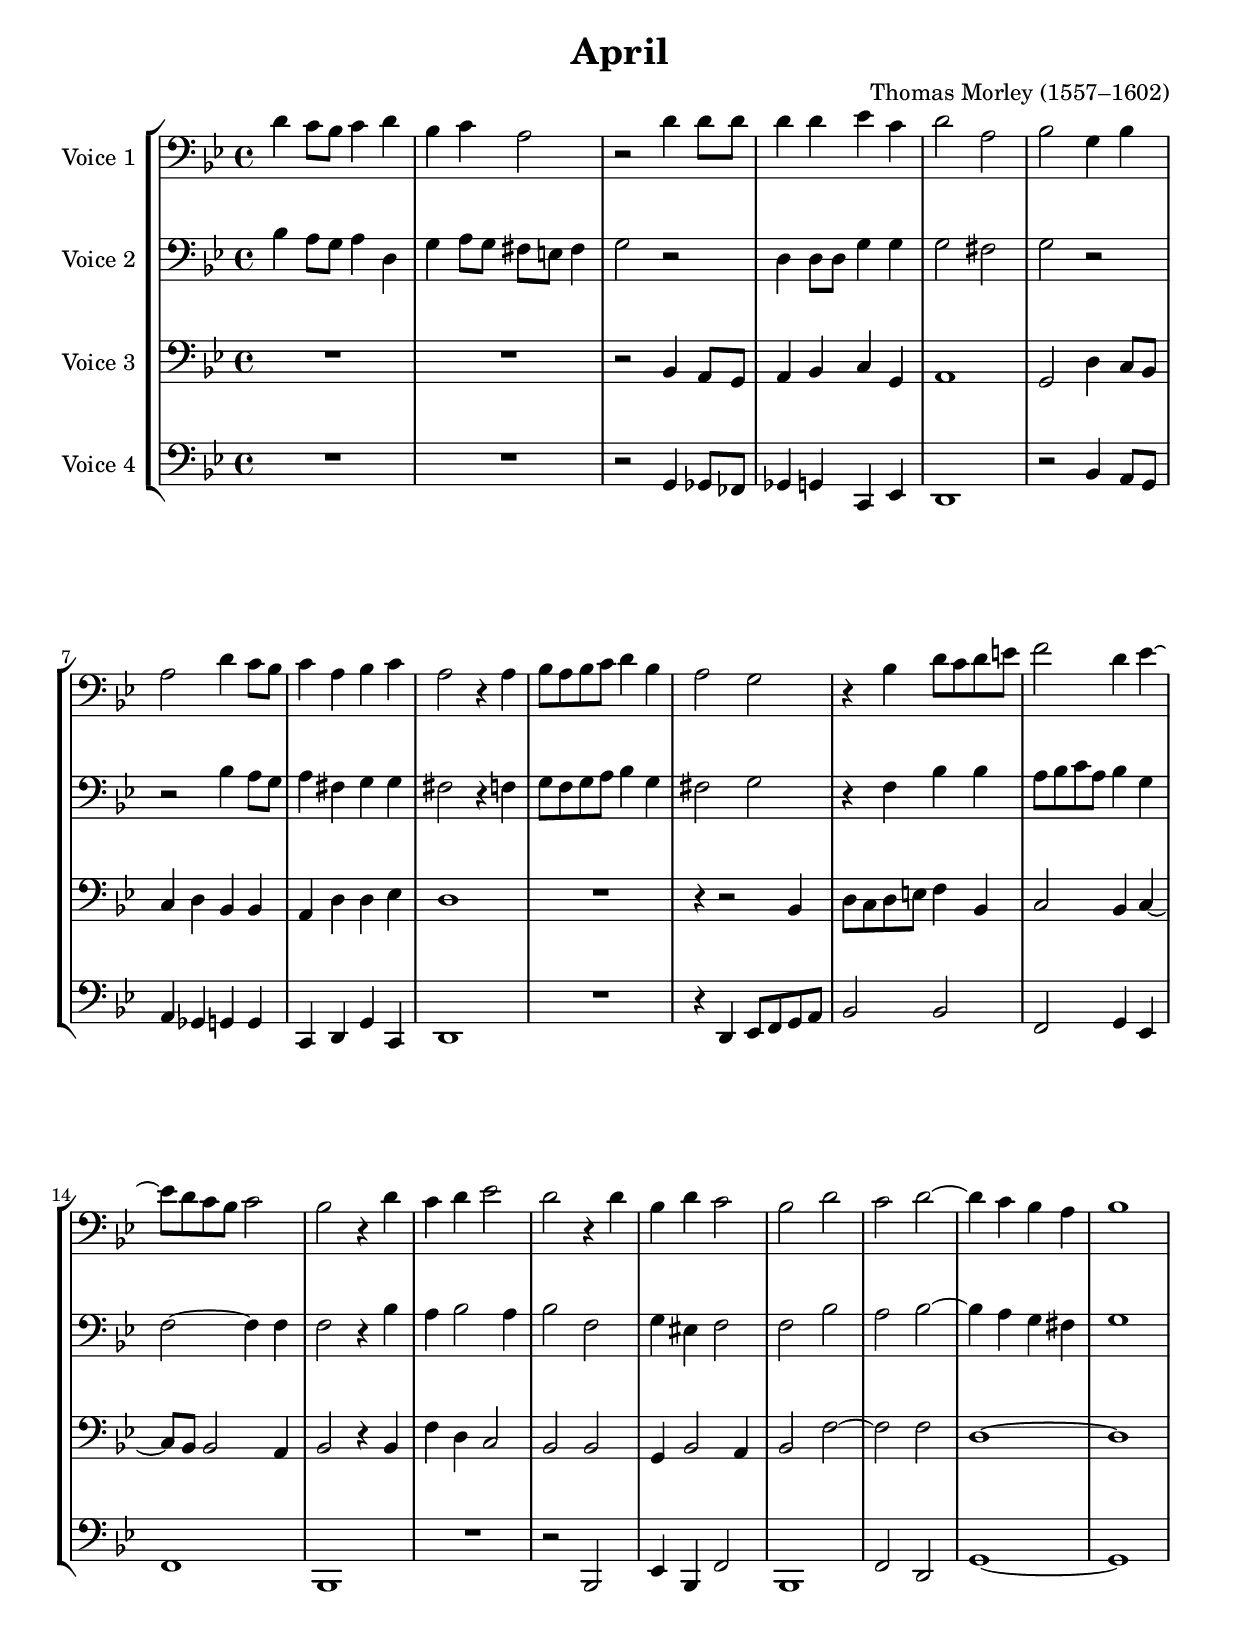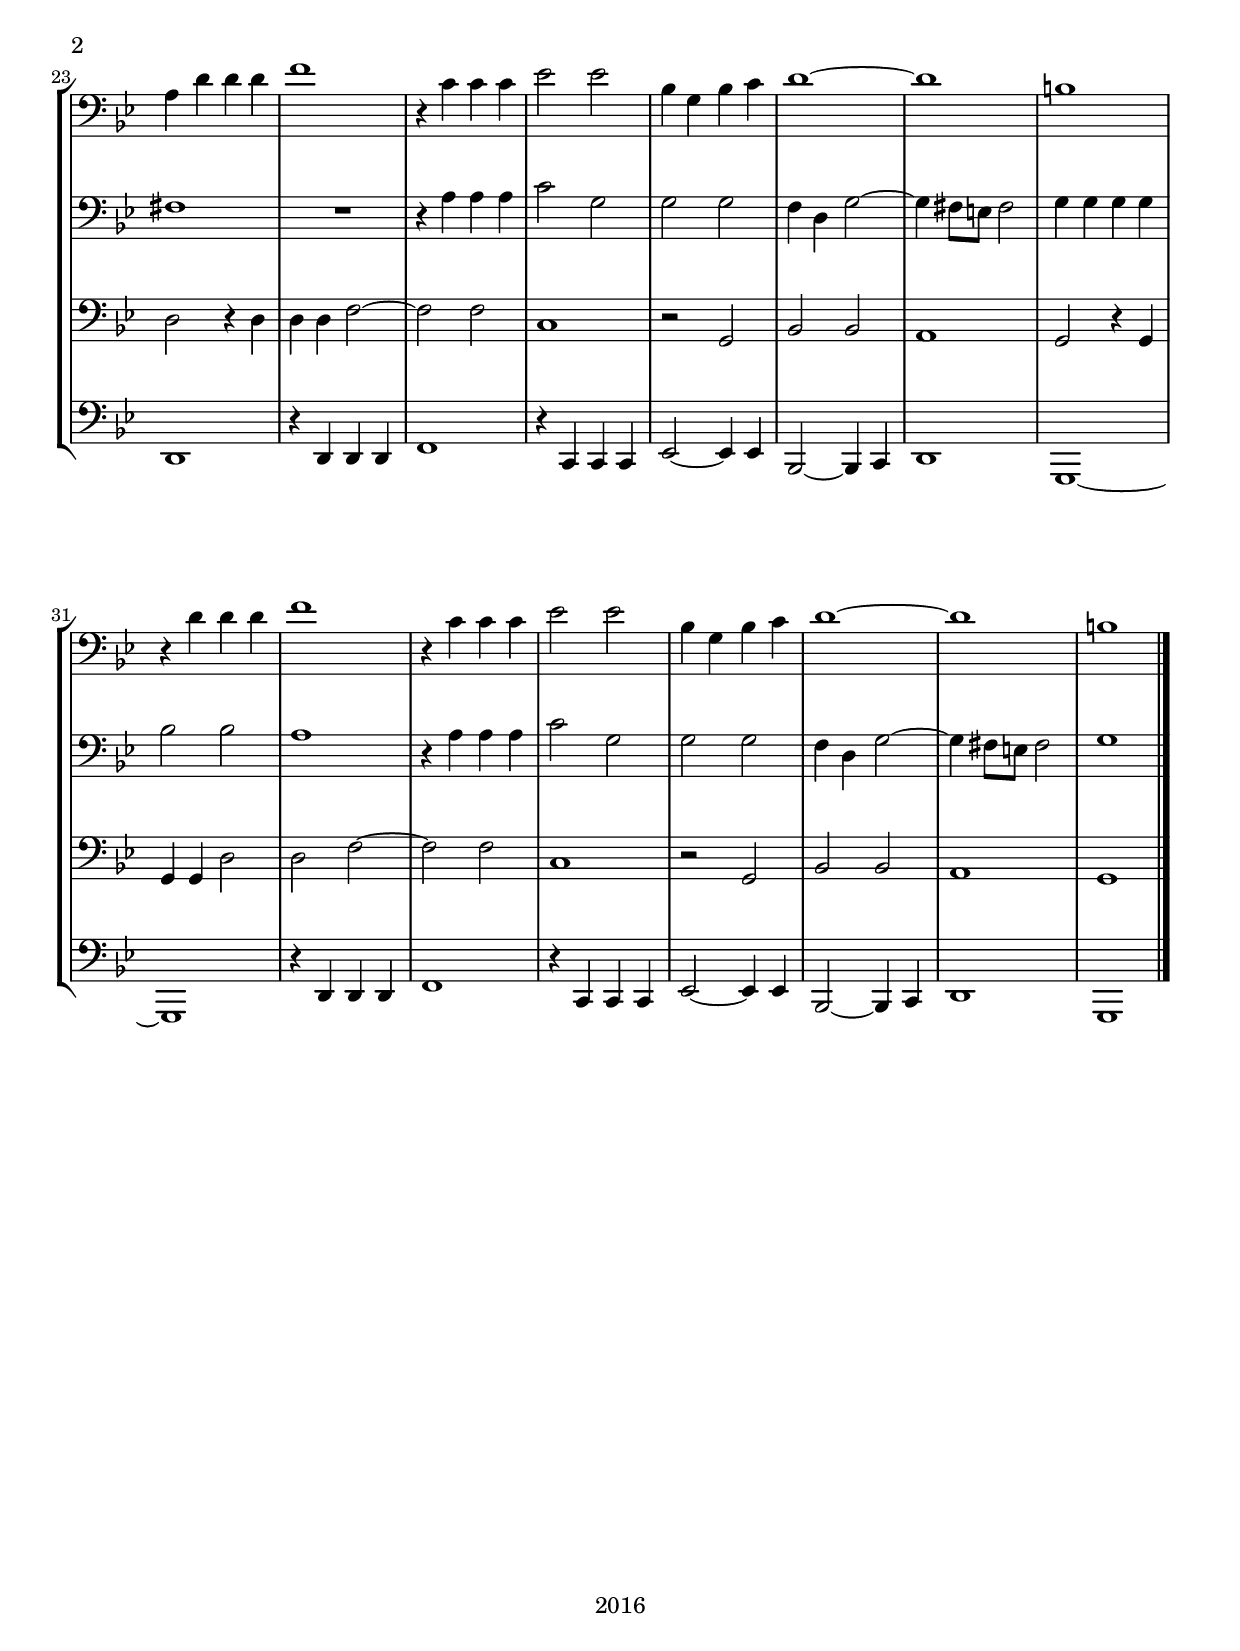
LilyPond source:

\version "2.16.2"

\header {
  title = "April"
  composer = "Thomas Morley (1557–1602)"
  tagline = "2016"
}

\paper {
  system-system-spacing #'minimum-distance = #22
  top-margin = 1.5\cm
  left-margin = 1.2\cm
  right-margin = 1.2\cm
  bottom-margin = 1.5\cm
}

global= {
  \time 4/4
  \key bes \major
  \clef bass
}

PartPOneVoiceOne =  \new Voice \relative c' {
  \set Staff.instrumentName = #"Voice 1"
  
  d4 c8 bes8 c4 d4 | % 2
  bes4 c4 a2 | % 3
  r2 d4 d8 d8 | % 4
  d4 d4 es4 c4 | % 5
  d2 a2 | % 6
  bes2 g4 bes4 | % 7
  a2 d4 c8 bes8 | % 8
  c4 a4 bes4 c4 | % 9
  a2 r4 a4 | \barNumberCheck #10
  bes8 a8 bes8 c8 d4 bes4 | % 11
  a2 g2 | % 12
  r4 bes4 d8 c8 d8 e8 | % 13
  f2 d4 es4 ~ | % 14
  es8 d8 c8 bes8 c2 | % 15
  bes2 r4 d4 | % 16
  c4 d4 es2 | % 17
  d2 r4 d4 | % 18
  bes4 d4 c2 | % 19
  bes2 d2 | \barNumberCheck #20
  c2 d2 ~ | % 21
  d4 c4 bes4 a4 | % 22
  bes1 | % 23
  a4 d4 d4 d4 | % 24
  f1 | % 25
  r4 c4 c4 c4 | % 26
  es2 es2 | % 27
  bes4 g4 bes4 c4 | % 28
  d1 ~ | % 29
  d1 | \barNumberCheck #30
  b1 | % 31
  r4 d4 d4 d4 | % 32
  f1 | % 33
  r4 c4 c4 c4 | % 34
  es2 es2 | % 35
  bes4 g4 bes4 c4 | % 36
  d1 ~ | % 37
  d1 | % 38
  b1
  \bar "|."
}

PartPTwoVoiceOne =  \new Voice \relative c' {
  \set Staff.instrumentName = #"Voice 2"
  
  bes4 a8 g8 a4 d,4 | % 2
  g4 a8 g8 fis8 e8 fis4 | % 3
  g2 r2 | % 4
  d4 d8 d8 g4 g4 | % 5
  g2 fis2 | % 6
  g2 r2 | % 7
  r2 bes4 a8 g8 | % 8
  a4 fis4 g4 g4 | % 9
  fis2 r4 f4 | \barNumberCheck #10
  g8 f8 g8 a8 bes4 g4 | % 11
  fis2 g2 | % 12
  r4 f4 bes4 bes4 | % 13
  a8 bes8 c8 a8 bes4 g4 | % 14
  f2 ~ f4 f4 | % 15
  f2 r4 bes4 | % 16
  a4 bes2 a4 | % 17
  bes2 f2 | % 18
  g4 eis4 f2 | % 19
  f2 bes2 | \barNumberCheck #20
  a2 bes2 ~ | % 21
  bes4 a4 g4 fis4 | % 22
  g1 | % 23
  fis1 | % 24
  R1 | % 25
  r4 a4 a4 a4 | % 26
  c2 g2 | % 27
  g2 g2 | % 28
  f4 d4 g2 ~ | % 29
  g4 fis8 e8 fis2 | \barNumberCheck #30
  g4 g4 g4 g4 | % 31
  bes2 bes2 | % 32
  a1 | % 33
  r4 a4 a4 a4 | % 34
  c2 g2 | % 35
  g2 g2 | % 36
  f4 d4 g2 ~ | % 37
  g4 fis8 e8 fis2 | % 38
  g1
  \bar "|."
}

PartPThreeVoiceOne =  \new Voice \relative c {
  \set Staff.instrumentName = #"Voice 3"
  
  R1*2 | % 3
  r2 bes4 a8 g8 | % 4
  a4 bes4 c4 g4 | % 5
  a1 | % 6
  g2 d'4 c8 bes8 | % 7
  c4 d4 bes4 bes4 | % 8
  a4 d4 d4 es4 | % 9
  d1 | \barNumberCheck #10
  R1 | % 11
  r4 r2 bes4 | % 12
  d8 c8 d8 e8 f4 bes,4 | % 13
  c2 bes4 c4 ~ | % 14
  c8 bes8 bes2 a4 | % 15
  bes2 r4 bes4 | % 16
  f'4 d4 c2 | % 17
  bes2 bes2 | % 18
  g4 bes2 a4 | % 19
  bes2 f'2 ~ | \barNumberCheck #20
  f2 f2 | % 21
  d1 ~ | % 22
  d1 | % 23
  d2 r4 d4 | % 24
  d4 d4 f2 ~ | % 25
  f2 f2 | % 26
  c1 | % 27
  r2 g2 | % 28
  bes2 bes2 | % 29
  a1 | \barNumberCheck #30
  g2 r4 g4 | % 31
  g4 g4 d'2 | % 32
  d2 f2 ~ | % 33
  f2 f2 | % 34
  c1 | % 35
  r2 g2 | % 36
  bes2 bes2 | % 37
  a1 | % 38
  g1
  \bar "|."
}

PartPFourVoiceOne =  \new Voice \relative c {
  \set Staff.instrumentName = #"Voice 4"
  
  \clef bass
  R1*2 | % 3
  r2 g4 ges8 fes8 | % 4
  ges4 g4 c,4 es4 | % 5
  d1 | % 6
  r2 bes'4 a8 g8 | % 7
  a4 ges4 g4 g4 | % 8
  c,4 d4 g4 c,4 | % 9
  d1 | \barNumberCheck #10
  R1 | % 11
  r4 d4 es8 f8 g8 a8 | % 12
  bes2 bes2 | % 13
  f2 g4 es4 | % 14
  f1 | % 15
  bes,1 | % 16
  R1 | % 17
  r2 bes2 | % 18
  es4 bes4 f'2 | % 19
  bes,1 | \barNumberCheck #20
  f'2 d2 | % 21
  g1 ~ | % 22
  g1 | % 23
  d1 | % 24
  r4 d4 d4 d4 | % 25
  f1 | % 26
  r4 c4 c4 c4 | % 27
  es2 ~ es4 es4 | % 28
  bes2 ~ bes4 c4 | % 29
  d1 | \barNumberCheck #30
  g,1 ~ | % 31
  g1 | % 32
  r4 d'4 d4 d4 | % 33
  f1 | % 34
  r4 c4 c4 c4 | % 35
  es2 ~ es4 es4 | % 36
  bes2 ~ bes4 c4 | % 37
  d1 | % 38
  g,1
  \bar "|."
}

\score {
  \new StaffGroup <<
    \new Staff << \global \PartPOneVoiceOne >>
    \new Staff << \global \PartPTwoVoiceOne >>
    \new Staff << \global \PartPThreeVoiceOne >>
    \new Staff << \global \PartPFourVoiceOne >>
  >>
  \layout { }
  \midi { }
}